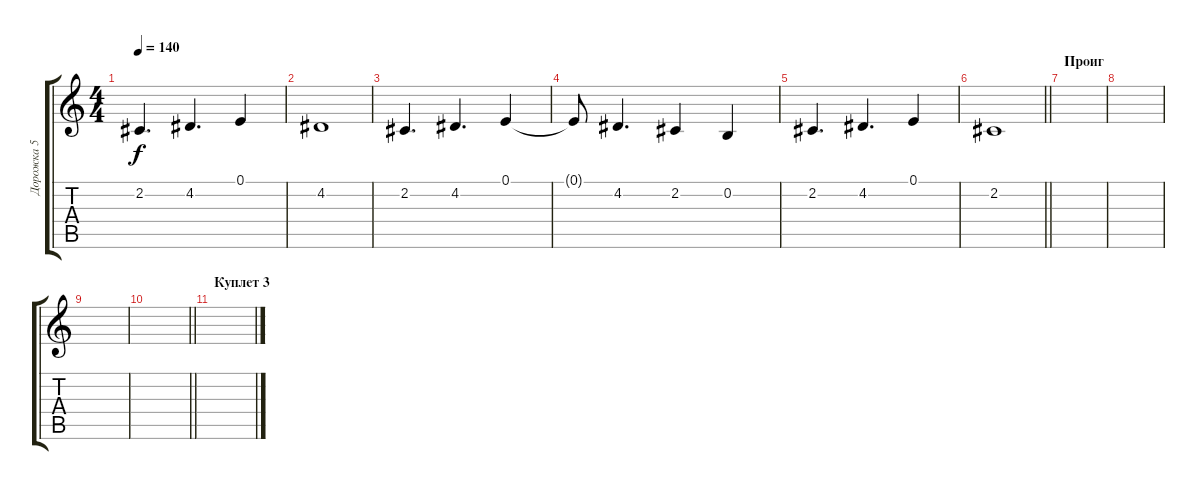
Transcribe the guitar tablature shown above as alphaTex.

\track ("Дорожка 5" "Дорожка 5") {instrument stringensemble1}
\staff {score tabs}
\tuning (E4 B3 G3 D3 A2 E2) {hide}
\ts (4 4)
\tempo 140
\clef g2
\ks c
2.2.4{d dy f} 4.2.4{d} 0.1.4 |
4.2.1 |
2.2.4{d} 4.2.4{d} 0.1.4 |
0.1{t}.8 4.2.4{d} 2.2.4 0.2.4 |
2.2.4{d} 4.2.4{d} 0.1.4 |
\barLineRight lightlight
2.2.1 |
\section ("" "Проиг")
|
|
|
\barLineRight lightlight
|
\section ("" "Куплет 3")
